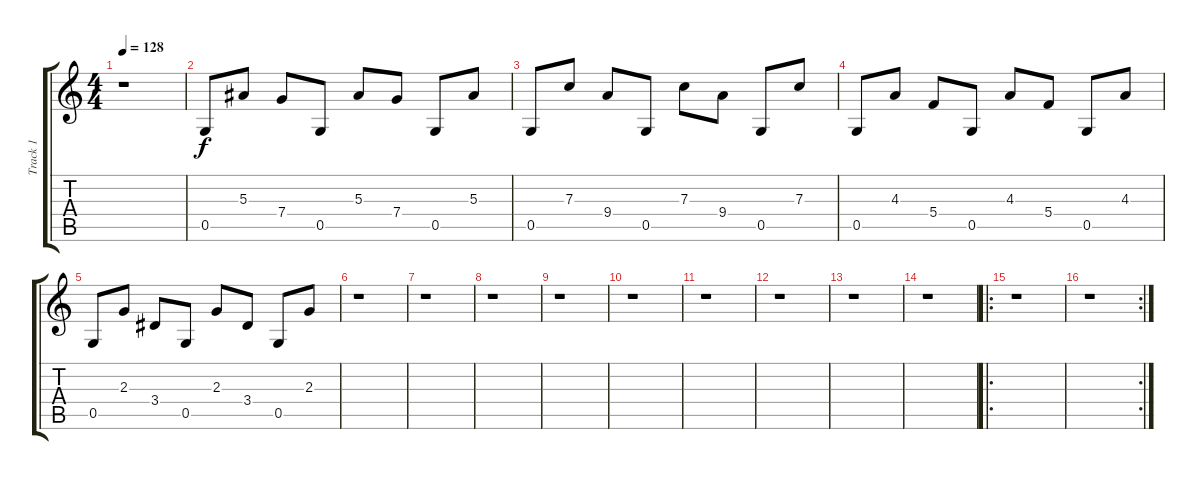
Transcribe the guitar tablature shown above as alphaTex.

\track ("Track 1" "Track 1") {instrument acousticguitarsteel}
\staff {score tabs}
\tuning (D4 A3 F3 C3 G2 C2) {hide}
\ts (4 4)
\tempo 128
\clef g2
\ks c
r.1{dy f} |
0.5.8 5.3.8 7.4.8 0.5.8 5.3.8 7.4.8 0.5.8 5.3.8 |
0.5.8 7.3.8 9.4.8 0.5.8 7.3.8 9.4.8 0.5.8 7.3.8 |
0.5.8 4.3.8 5.4.8 0.5.8 4.3.8 5.4.8 0.5.8 4.3.8 |
0.5.8 2.3.8 3.4.8 0.5.8 2.3.8 3.4.8 0.5.8 2.3.8 |
r.1 |
r.1 |
r.1 |
r.1 |
r.1 |
r.1 |
r.1 |
r.1 |
r.1 |
\ro
r.1 |
\rc 2
r.1
